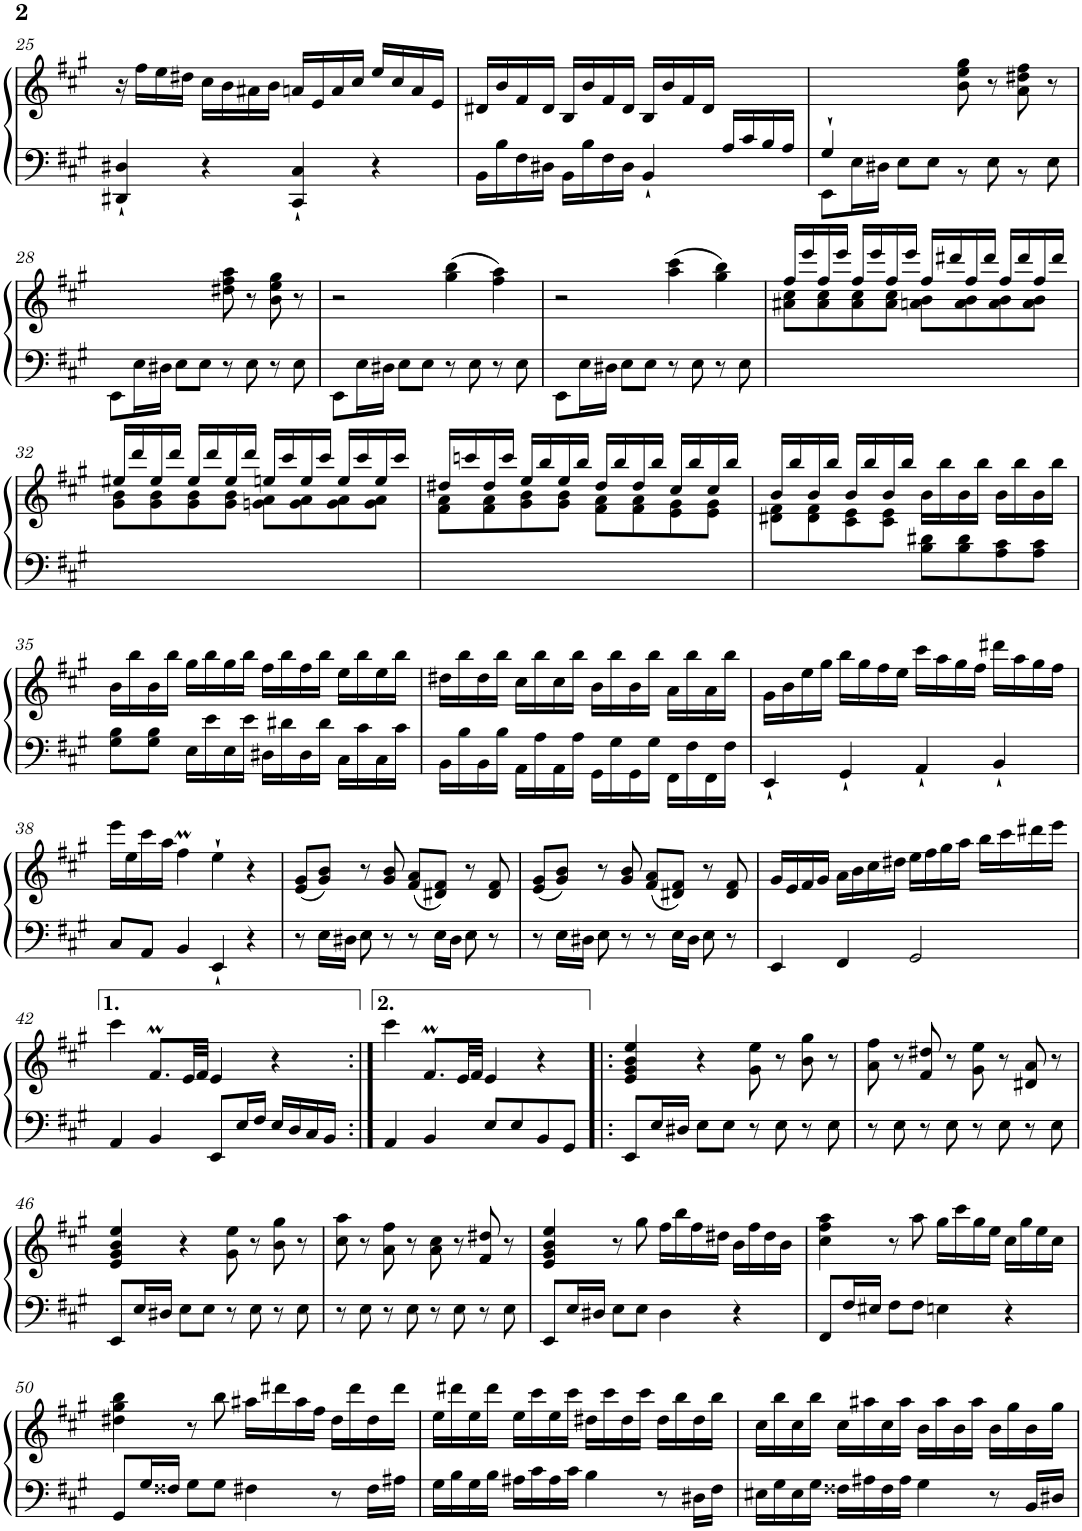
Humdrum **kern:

**kern	**kern
*part1	*part1
*staff2	*staff1
*I"Piano vertical	*
*I'Pno.	*
!!LO:PB:g=z
*clefF4	*clefG2
*k[f#c#g#]	*k[f#c#g#]
*M4/4	*M4/4
*met(c)	*met(c)
=25	=25
4DD#X/` 4D#X/`	16r
.	16ff#\LL
.	16ee\
.	16dd#X\JJ
4r	16cc#\LL
.	16b\
.	16a#X\
.	16b\JJ
4CC#/` 4C#/`	16an/LL
.	16e/
.	16a/
.	16cc#/JJ
4r	16ee/LL
.	16cc#/
.	16a/
.	16e/JJ
=26	=26
16BB\LL	16d#X/LL
16B\	16b/
16F#\	16f#/
16D#X\JJ	16d#/JJ
16BB\LL	16B/LL
16B\	16b/
16F#\	16f#/
16D#\JJ	16d#/JJ
4BB`/	16B/LL
.	16b/
.	16f#/
.	16d#/JJ
16A/LL	4ryy
16c#/	.
16B/	.
16A/JJ	.
=27	=27
*^	*
4G#`/	8EE\L	2ryy
.	16E\L	.
.	16D#X\JJ	.
8ryy	8E\L	.
8ryy	8E\J	.
8ryy	8r	8b\ 8ee\ 8gg#\
8ryy	8E\	8r
8ryy	8r	8a\ 8dd#X\ 8ff#\
8ryy	8E\	8r
*v	*v	*
!!LO:LB:g=z
=28	=28
8EE\L	2ryy
16E\L	.
16D#X\JJ	.
8E\L	.
8E\J	.
8r	8dd#X\ 8ff#\ 8aa\
8E\	8r
8r	8b\ 8ee\ 8gg#\
8E\	8r
=29	=29
8EE\L	2r
16E\L	.
16D#X\JJ	.
8E\L	.
8E\J	.
8r	(4gg#\ 4bb\
8E\	.
8r	4ff#\ 4aa\)
8E\	.
=30	=30
8EE\L	2r
16E\L	.
16D#X\JJ	.
8E\L	.
8E\J	.
8r	(4aa\ 4ccc#\
8E\	.
8r	4gg#\ 4bb\)
8E\	.
=31	=31
*	*^
1ryy	16ff#/LL	8a#X\ 8cc#\L
.	16eee/	.
.	16ff#/	8a#\ 8cc#\
.	16eee/JJ	.
.	16ff#/LL	8a#\ 8cc#\
.	16eee/	.
.	16ff#/	8a#\ 8cc#\J
.	16eee/JJ	.
.	16ff#/LL	8an\ 8b\L
.	16ddd#X/	.
.	16ff#/	8a\ 8b\
.	16ddd#/JJ	.
.	16ff#/LL	8a\ 8b\
.	16ddd#/	.
.	16ff#/	8a\ 8b\J
.	16ddd#/JJ	.
!!LO:LB:g=z	!!
=32	=32	=32
1ryy	16ee#X/LL	8g#\ 8b\L
.	16ddd/	.
.	16ee#/	8g#\ 8b\
.	16ddd/JJ	.
.	16ee#/LL	8g#\ 8b\
.	16ddd/	.
.	16ee#/	8g#\ 8b\J
.	16ddd/JJ	.
.	16een/LL	8gn\ 8a\L
.	16ccc#/	.
.	16ee/	8g\ 8a\
.	16ccc#/JJ	.
.	16ee/LL	8g\ 8a\
.	16ccc#/	.
.	16ee/	8g\ 8a\J
.	16ccc#/JJ	.
=33	=33	=33
1ryy	16dd#X/LL	8f#\ 8a\L
.	16cccn/	.
.	16dd#/	8f#\ 8a\
.	16ccc/JJ	.
.	16ee/LL	8g#\ 8b\
.	16bb/	.
.	16ee/	8g#\ 8b\J
.	16bb/JJ	.
.	16dd#/LL	8f#\ 8a\L
.	16bb/	.
.	16dd#/	8f#\ 8a\
.	16bb/JJ	.
.	16cc#/LL	8e\ 8g#\
.	16bb/	.
.	16cc#/	8e\ 8g#\J
.	16bb/JJ	.
=34	=34	=34
2ryy	16b/LL	8d#X\ 8f#\L
.	16bb/	.
.	16b/	8d#\ 8f#\
.	16bb/JJ	.
.	16b/LL	8c#\ 8e\
.	16bb/	.
.	16b/	8c#\ 8e\J
.	16bb/JJ	.
8B\ 8d#X\L	16b\LL	2ryy
.	16bb\	.
8B\ 8d#\	16b\	.
.	16bb\JJ	.
8A\ 8c#\	16b\LL	.
.	16bb\	.
8A\ 8c#\J	16b\	.
.	16bb\JJ	.
*	*v	*v
!!LO:LB:g=z
=35	=35
8G#\ 8B\L	16b\LL
.	16bb\
8G#\ 8B\J	16b\
.	16bb\JJ
16E\LL	16gg#\LL
16e\	16bb\
16E\	16gg#\
16e\JJ	16bb\JJ
16D#X\LL	16ff#\LL
16d#X\	16bb\
16D#\	16ff#\
16d#\JJ	16bb\JJ
16C#\LL	16ee\LL
16c#\	16bb\
16C#\	16ee\
16c#\JJ	16bb\JJ
=36	=36
16BB\LL	16dd#X\LL
16B\	16bb\
16BB\	16dd#\
16B\JJ	16bb\JJ
16AA\LL	16cc#\LL
16A\	16bb\
16AA\	16cc#\
16A\JJ	16bb\JJ
16GG#\LL	16b\LL
16G#\	16bb\
16GG#\	16b\
16G#\JJ	16bb\JJ
16FF#\LL	16a\LL
16F#\	16bb\
16FF#\	16a\
16F#\JJ	16bb\JJ
=37	=37
4EE`/	16g#\LL
.	16b\
.	16ee\
.	16gg#\JJ
4GG#`/	16bb\LL
.	16gg#\
.	16ff#\
.	16ee\JJ
4AA`/	16ccc#\LL
.	16aa\
.	16gg#\
.	16ff#\JJ
4BB`/	16ddd#X\LL
.	16aa\
.	16gg#\
.	16ff#\JJ
!!LO:LB:g=z
=38	=38
8C#/L	16eee\LL
.	16ee\
8AA/J	16ccc#\
.	16aa\JJ
4BB/	4ff#M\
4EE`/	4ee`\
4r	4r
=39	=39
8r	(8e/ 8g#/L
16E\LL	8g#/ 8b/J)
16D#X\JJ	.
8E\	8r
8r	8g#/ 8b/
8r	(8f#/ 8a/L
16E\LL	8d#X/ 8f#/J)
16D#\JJ	.
8E\	8r
8r	8d#/ 8f#/
=40	=40
8r	(8e/ 8g#/L
16E\LL	8g#/ 8b/J)
16D#X\JJ	.
8E\	8r
8r	8g#/ 8b/
8r	(8f#/ 8a/L
16E\LL	8d#X/ 8f#/J)
16D#\JJ	.
8E\	8r
8r	8d#/ 8f#/
=41	=41
4EE/	16g#/LL
.	16e/
.	16f#/
.	16g#/JJ
4FF#/	16a\LL
.	16b\
.	16cc#\
.	16dd#X\JJ
2GG#/	16ee\LL
.	16ff#\
.	16gg#\
.	16aa\JJ
.	16bb\LL
.	16ccc#\
.	16ddd#X\
.	16eee\JJ
!!LO:LB:g=z
=42	=42
4AA/	4ccc#\
4BB/	8.f#M/L
.	32e/LL
.	32f#/JJJ
8EE/L	4e/
16E/L	.
16F#/JJ	.
16E/LL	4r
16D/	.
16C#/	.
16BB/JJ	.
=43:|!	=43:|!
4AA/	4ccc#\
4BB/	8.f#M/L
.	32e/LL
.	32f#/JJJ
8E/L	4e/
8E/	.
8BB/	4r
8GG#/J	.
=44!|:	=44!|:
8EE/L	4e/ 4g#/ 4b/ 4ee/
16E/L	.
16D#X/JJ	.
8E\L	4r
8E\J	.
8r	8g#\ 8ee\
8E\	8r
8r	8b\ 8gg#\
8E\	8r
=45	=45
8r	8a\ 8ff#\
8E\	8r
8r	8f#/ 8dd#X/
8E\	8r
8r	8g#\ 8ee\
8E\	8r
8r	8d#X/ 8a/
8E\	8r
!!LO:LB:g=z
=46	=46
8EE/L	4e/ 4g#/ 4b/ 4ee/
16E/L	.
16D#X/JJ	.
8E\L	4r
8E\J	.
8r	8g#\ 8ee\
8E\	8r
8r	8b\ 8gg#\
8E\	8r
=47	=47
8r	8cc#\ 8aa\
8E\	8r
8r	8a\ 8ff#\
8E\	8r
8r	8a\ 8cc#\
8E\	8r
8r	8f#/ 8dd#X/
8E\	8r
=48	=48
8EE/L	4e/ 4g#/ 4b/ 4ee/
16E/L	.
16D#X/JJ	.
8E\L	8r
8E\J	8gg#\
4D#\	16ff#\LL
.	16bb\
.	16ff#\
.	16dd#X\JJ
4r	16b\LL
.	16ff#\
.	16dd#\
.	16b\JJ
=49	=49
8FF#/L	4cc#\ 4ff#\ 4aa\
16F#/L	.
16E#X/JJ	.
8F#\L	8r
8F#\J	8aa\
4En\	16gg#\LL
.	16ccc#\
.	16gg#\
.	16ee\JJ
4r	16cc#\LL
.	16gg#\
.	16ee\
.	16cc#\JJ
!!LO:LB:g=z
=50	=50
8GG#/L	4dd#X\ 4gg#\ 4bb\
16G#/L	.
16F##X/JJ	.
8G#\L	8r
8G#\J	8bb\
4F#X\	16aa#X\LL
.	16ddd#X\
.	16aa#\
.	16ff#\JJ
8r	16dd#\LL
.	16ddd#\
16F#\LL	16dd#\
16A#X\JJ	16ddd#\JJ
=51	=51
16G#\LL	16ee\LL
16B\	16ddd#X\
16G#\	16ee\
16B\JJ	16ddd#\JJ
16A#X\LL	16ee\LL
16c#\	16ccc#\
16A#\	16ee\
16c#\JJ	16ccc#\JJ
4B\	16dd#X\LL
.	16ccc#\
.	16dd#\
.	16ccc#\JJ
8r	16dd#\LL
.	16bb\
16D#X\LL	16dd#\
16F#\JJ	16bb\JJ
=52	=52
16E#X\LL	16cc#\LL
16G#\	16bb\
16E#\	16cc#\
16G#\JJ	16bb\JJ
16F##X\LL	16cc#\LL
16A#X\	16aa#X\
16F##\	16cc#\
16A#\JJ	16aa#\JJ
4G#\	16b\LL
.	16aa#\
.	16b\
.	16aa#\JJ
8r	16b\LL
.	16gg#\
16BB/LL	16b\
16D#X/JJ	16gg#\JJ
=	=
*-	*-
